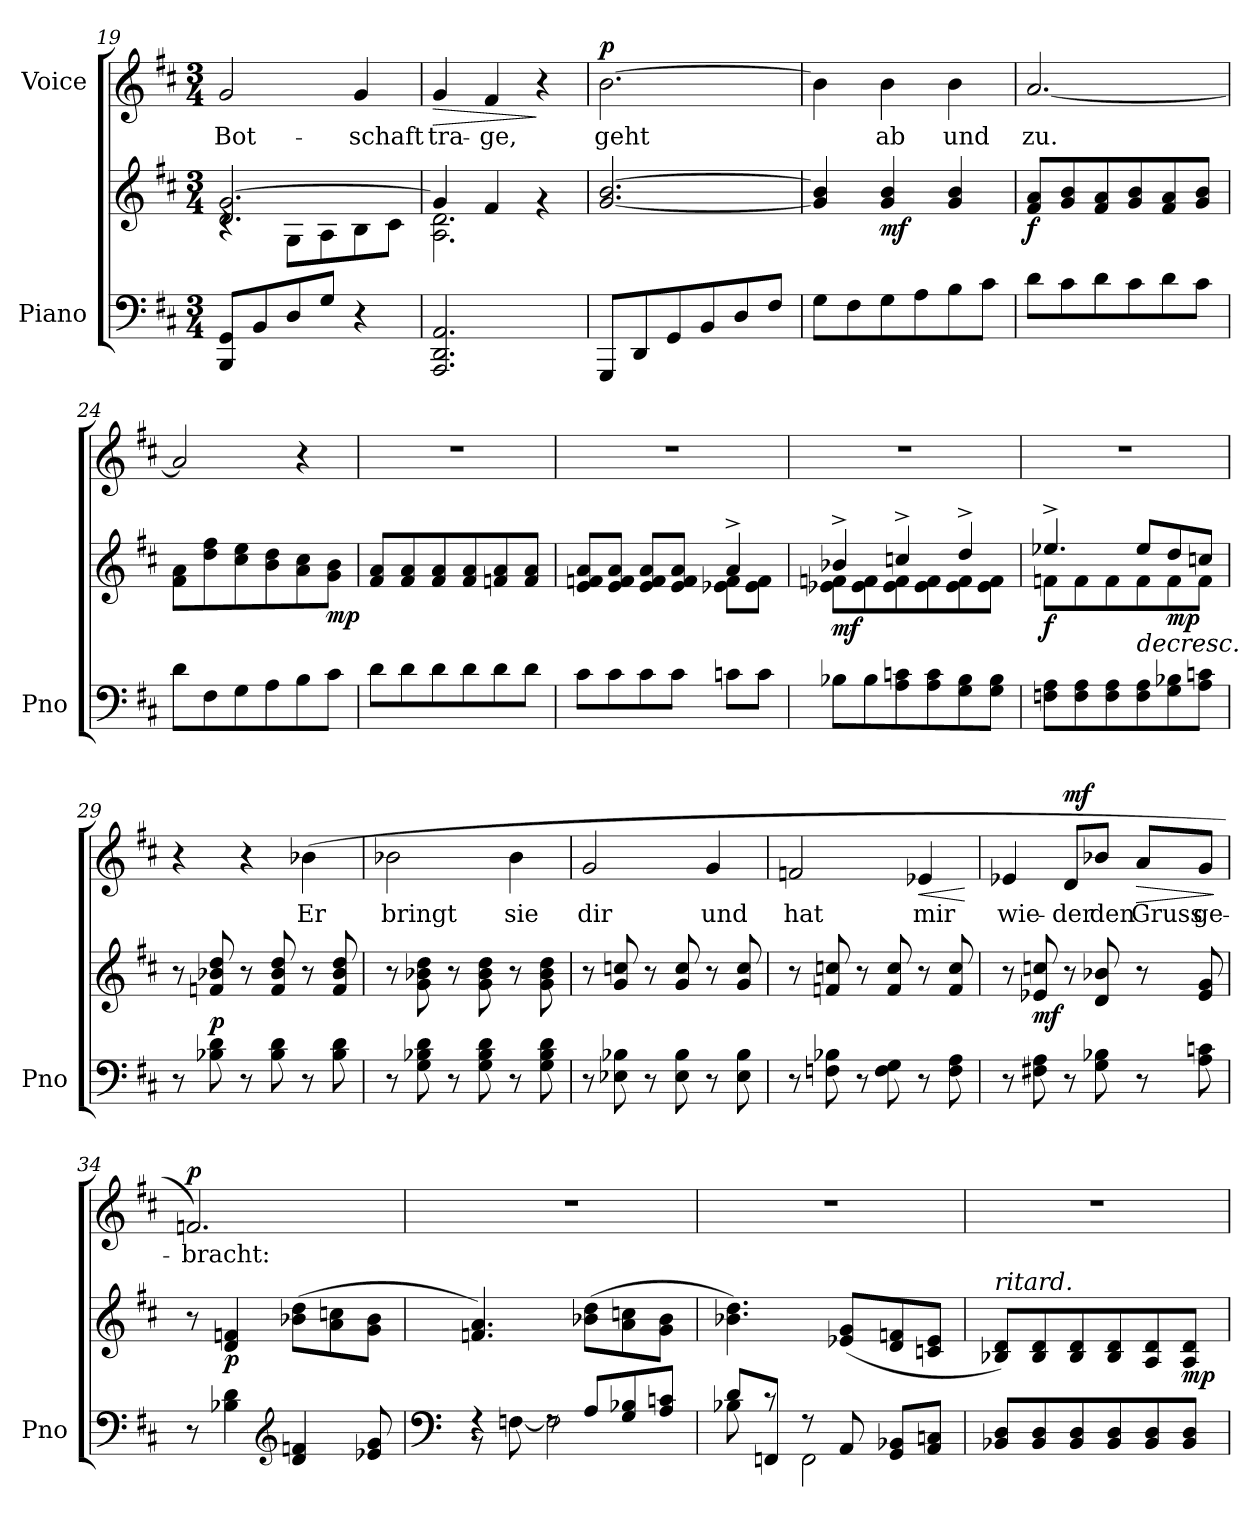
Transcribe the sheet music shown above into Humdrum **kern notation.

**kern	**kern	**dynam	**kern	**text	**dynam
*part2	*part2	*part2	*part1	*part1	*part1
*staff3	*staff2	*staff2/3	*staff1	*staff1	*staff1
*I"Piano	*	*	*I"Voice	*	*
*I'Pno	*	*	*	*	*
!!LO:LB:g=z
*clefF4	*clefG2	*	*clefG2	*	*
*k[f#c#]	*k[f#c#]	*	*k[f#c#]	*	*
*M3/4	*M3/4	*	*M3/4	*	*
=19	=19	=19	=19	=19	=19
*	*^	*	*	*	*
!	!	!	!	!	!LO:LY:b	!
8BBB/ 8GG/L	2.d/ [2.g/	4rc	.	2g/	Bot-	.
8BB/	.	.	.	.	.	.
8D/	.	8G\L	.	.	.	.
8G/J	.	8A\	.	.	.	.
!	!	!	!	!	!LO:LY:b	!
4r	.	8B\	.	4g/	-schaft	.
.	.	8c#\J	.	.	.	.
=20	=20	=20	=20	=20	=20	=20
!	!	!	!	!	!LO:LY:b	!LO:HP:b
2.AAA/ 2.DD/ 2.AA/	4g/]	2.A\ 2.d\	.	4g/	tra-	>
!	!	!	!	!	!LO:LY:b	!
.	4f#/	.	.	4f#/	-ge,	.
.	4rg	.	.	4r	.	]
*	*v	*v	*	*	*	*
=21	=21	=21	=21	=21	=21
!	!	!	!	!LO:LY:b	!LO:DY:a
8GGG/L	[2.g/ [2.b/	.	[2.b\	geht	p
8DD/	.	.	.	.	.
8GG/	.	.	.	.	.
8BB/	.	.	.	.	.
8D/	.	.	.	.	.
8F#/J	.	.	.	.	.
=22	=22	=22	=22	=22	=22
8G\L	4g/] 4b/]	.	4b\]	.	.
8F#\	.	.	.	.	.
!	!	!LO:DY:b	!	!LO:LY:b	!
8G\	4g/ 4b/	mf	4b\	-ab	.
8A\	.	.	.	.	.
!	!	!	!	!LO:LY:b	!
8B\	4g/ 4b/	.	4b\	und	.
8c#\J	.	.	.	.	.
=23	=23	=23	=23	=23	=23
!	!	!LO:DY:b	!	!LO:LY:b	!
8d\L	8f#/ 8a/L	f	[2.a/	zu.	.
8c#\	8g/ 8b/	.	.	.	.
8d\	8f#/ 8a/	.	.	.	.
8c#\	8g/ 8b/	.	.	.	.
8d\	8f#/ 8a/	.	.	.	.
8c#\J	8g/ 8b/J	.	.	.	.
=24	=24	=24	=24	=24	=24
8d\L	8f#\ 8a\L	.	2a/]	.	.
8F#\	8dd\ 8ff#\	.	.	.	.
8G\	8cc#\ 8ee\	.	.	.	.
8A\	8b\ 8dd\	.	.	.	.
8B\	8a\ 8cc#\	.	4r	.	.
!	!	!LO:DY:b	!	!	!
8c#\J	8g\ 8b\J	mp	.	.	.
!!LO:LB:g=z
=25	=25	=25	=25	=25	=25
8d\L	8f#/ 8a/L	.	2.r	.	.
8d\	8f#/ 8a/	.	.	.	.
8d\	8f#/ 8a/	.	.	.	.
8d\	8f#/ 8a/	.	.	.	.
8d\	8fn/ 8a/	.	.	.	.
8d\J	8f/ 8a/J	.	.	.	.
=26	=26	=26	=26	=26	=26
*	*^	*	*	*	*
8c#\L	8e/ 8fn/ 8a/L	2ryy	.	2.r	.	.
8c#\	8e/ 8f/ 8a/J	.	.	.	.	.
8c#\	8e/ 8f/ 8a/L	.	.	.	.	.
8c#\J	8e/ 8f/ 8a/J	.	.	.	.	.
8cn\L	4a^/	8e-X\ 8f\L	.	.	.	.
8c\J	.	8e-\ 8f\J	.	.	.	.
=27	=27	=27	=27	=27	=27	=27
!	!	!	!LO:DY:b	!	!	!
8B-X\L	4b-X^/	8e-X\ 8fn\L	mf	2.r	.	.
8B-\	.	8e-\ 8f\	.	.	.	.
8A\ 8cn\	4ccn^/	8e-\ 8f\	.	.	.	.
8A\ 8c\	.	8e-\ 8f\	.	.	.	.
8G\ 8B-\	4dd^/	8e-\ 8f\	.	.	.	.
8G\ 8B-\J	.	8e-\ 8f\J	.	.	.	.
=28	=28	=28	=28	=28	=28	=28
!	!	!	!LO:DY:b	!	!	!
8Fn\ 8A\L	4.ee-X^/	8fn\L	f	2.r	.	.
8F\ 8A\	.	8f\	.	.	.	.
8F\ 8A\	.	8f\	.	.	.	.
!	!	!	!LO:HP:b	!	!	!
8F\ 8A\	8ee-/L	8f\	>	.	.	.
!	!	!	!LO:DY:b	!	!	!
8G\ 8B-X\	8dd/	8f\	mp	.	.	.
8A\ 8cn\J	8ccn/J	8f\J	.	.	.	.
*	*v	*v	*	*	*	*
.	.	]	.	.	.
=29	=29	=29	=29	=29	=29
8r	8r	.	4r	.	.
!	!	!LO:DY:a=2	!	!	!
8B-X\ 8d\	8fn/ 8b-X/ 8dd/	p	.	.	.
8r	8r	.	4r	.	.
8B-\ 8d\	8f/ 8b-/ 8dd/	.	.	.	.
!	!	!	!	!LO:LY:b	!
8r	8r	.	(>4b-X\	Er	.
8B-\ 8d\	8f/ 8b-/ 8dd/	.	.	.	.
!!LO:PB:g=z
=30	=30	=30	=30	=30	=30
!	!	!	!	!LO:LY:b	!
8r	8r	.	2b-X\	bringt	.
8G\ 8B-X\ 8d\	8g\ 8b-X\ 8dd\	.	.	.	.
8r	8r	.	.	.	.
8G\ 8B-\ 8d\	8g\ 8b-\ 8dd\	.	.	.	.
!	!	!	!	!LO:LY:b	!
8r	8r	.	4b-\	sie	.
8G\ 8B-\ 8d\	8g\ 8b-\ 8dd\	.	.	.	.
=31	=31	=31	=31	=31	=31
!	!	!	!	!LO:LY:b	!
8r	8r	.	2g/	dir	.
8E-X\ 8B-X\	8g/ 8ccn/	.	.	.	.
8r	8r	.	.	.	.
8E-\ 8B-\	8g/ 8cc/	.	.	.	.
!	!	!	!	!LO:LY:b	!
8r	8r	.	4g/	und	.
8E-\ 8B-\	8g/ 8cc/	.	.	.	.
=32	=32	=32	=32	=32	=32
!	!	!	!	!LO:LY:b	!
8r	8r	.	2fn/	hat	.
8Fn\ 8B-X\	8fn/ 8ccn/	.	.	.	.
8r	8r	.	.	.	.
8F\ 8G\	8f/ 8cc/	.	.	.	.
!	!	!	!	!LO:LY:b	!LO:HP:b
8r	8r	.	4e-X/	mir	<
8F\ 8A\	8f/ 8cc/	.	.	.	.
.	.	.	.	.	[
=33	=33	=33	=33	=33	=33
!	!	!	!	!LO:LY:b	!
8r	8r	.	4e-X/	wie-	.
!	!	!LO:DY:b	!	!	!
8F#X\ 8A\	8e-X/ 8ccn/	mf	.	.	.
!	!	!	!	!LO:LY:b	!LO:DY:a
8r	8r	.	8d/L	-der	mf
!	!	!	!	!LO:LY:b	!
8G\ 8B-X\	8d/ 8b-X/	.	8b-X/J	den	.
!	!	!	!	!LO:LY:b	!LO:HP:b
8r	8r	.	8a/L	Gruss	>
!	!	!	!	!LO:LY:b	!
8A\ 8cn\	8e-/ 8g/	.	8g/J	ge-	.
.	.	.	.	.	]
=34	=34	=34	=34	=34	=34
!	!	!	!	!LO:LY:b	!LO:DY:a
8r	8r	.	2.fn/)	-bracht:	p
!	!	!LO:DY:b	!	!	!
4B-X\ 4d\	4d/ 4fn/	p	.	.	.
*clefG2	*	*	*	*	*
4d/ 4fn/	(>8b-X\ 8dd\L	.	.	.	.
.	8a\ 8ccn\	.	.	.	.
8e-X/ 8g/	8g\ 8b-\J	.	.	.	.
!!LO:LB:g=z
=35	=35	=35	=35	=35	=35
*clefF4	*	*	*	*	*
*^	*	*	*	*	*
4rF	8r	4.fn/ 4.a/)	.	2.r	.	.
.	[8Fn\	.	.	.	.	.
8rF	2F\]	.	.	.	.	.
8A/L	.	(>8b-X\ 8dd\L	.	.	.	.
8G/ 8B-X/	.	8a\ 8ccn\	.	.	.	.
8A/ 8cn/J	.	8g\ 8b-\J	.	.	.	.
=36	=36	=36	=36	=36	=36	=36
8d/L	8B-X\	4.b-X\ 4.dd\)	.	2.r	.	.
8FFn/J	8rc	.	.	.	.	.
8r	2FF\	.	.	.	.	.
8AA/	.	(<8e-X/ 8g/L	.	.	.	.
8GG/ 8BB-X/L	.	8d/ 8fn/	.	.	.	.
8AA/ 8Cn/J	.	8cn/ 8e-/J	.	.	.	.
*v	*v	*	*	*	*	*
=37	=37	=37	=37	=37	=37
*	*	*	*MM78	*	*
!	!LO:TX:a:i:t=ritard.	!	!	!	!
8BB-X/ 8D/L	8B-X/ 8d/L)	.	2.r	.	.
8BB-/ 8D/	8B-/ 8d/	.	.	.	.
8BB-/ 8D/	8B-/ 8d/	.	.	.	.
8BB-/ 8D/	8B-/ 8d/	.	.	.	.
8BB-/ 8D/	8A/ 8d/	.	.	.	.
!	!	!LO:DY:b	!	!	!
8BB-/ 8D/J	8A/ 8d/J	mp	.	.	.
=	=	=	=	=	=
*-	*-	*-	*-	*-	*-
